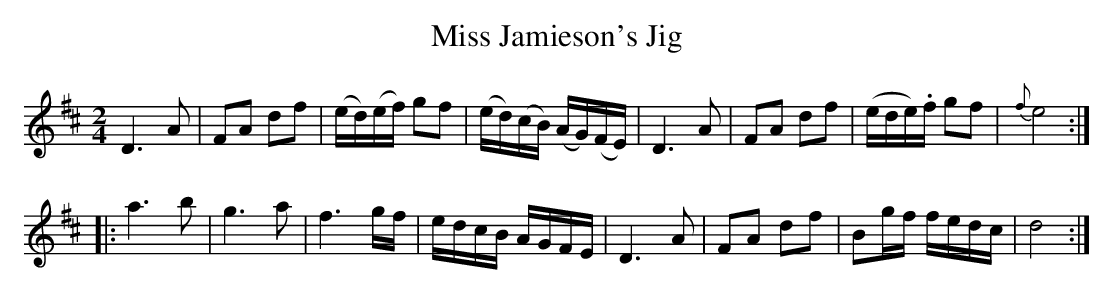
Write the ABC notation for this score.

X:1
T:Miss Jamieson's Jig
M:2/4
K:D major
D6 A2| F2A2 d2f2| (ed)(ef) g2f2| (ed)(cB) (AG)(FE)|\
D6 A2| F2A2 d2f2| (ede).f g2f2| {f}e8 ::
a6 b2| g6 a2| f6 gf| edcB AGFE| \
D6 A2| F2A2 d2f2| B2gf fedc| d8:|
